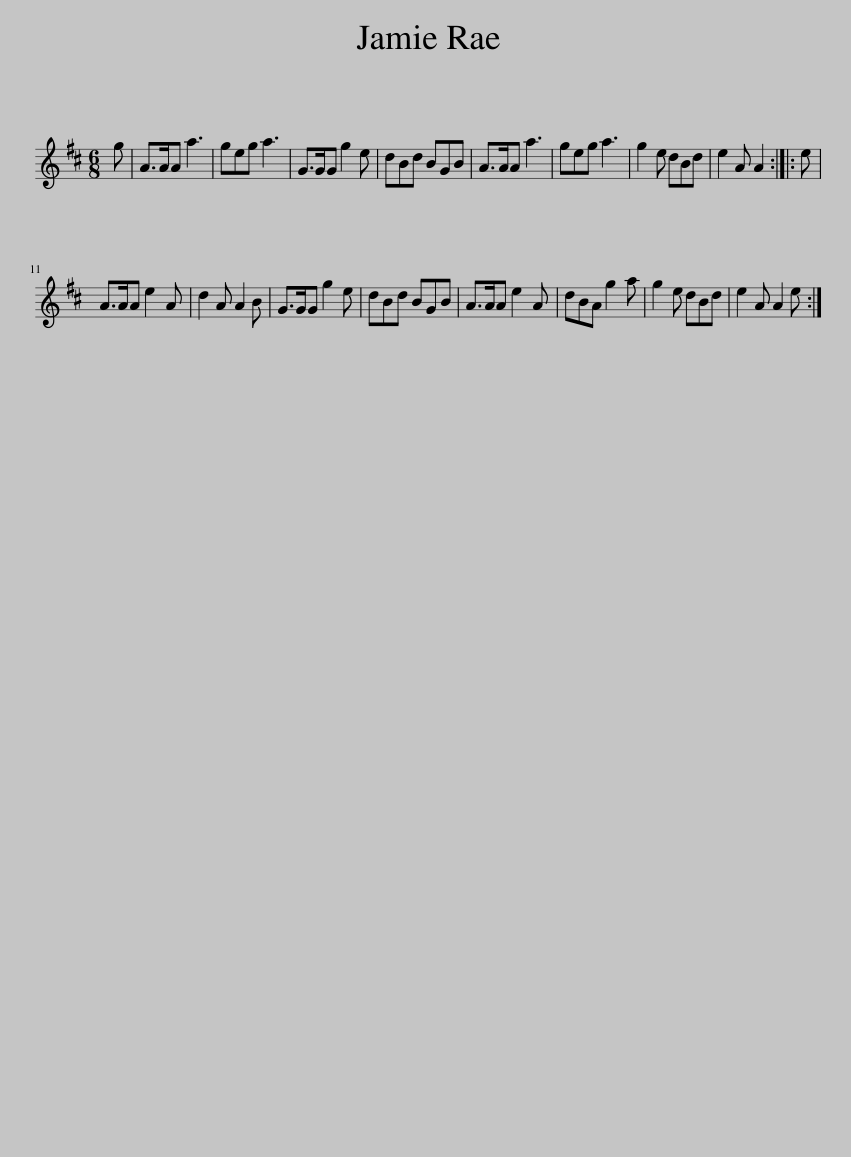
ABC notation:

X:1
L:1/8
M:6/8
I:linebreak $
K:D
V:1 treble
V:1
 g | A>AA a3 | geg a3 | G>GG g2 e | dBd BGB | %5
 A>AA a3 | geg a3 | g2 e dBd | e2 A A2 :: e |$ %10
 A>AA e2 A | d2 A A2 B | G>GG g2 e | dBd BGB | A>AA e2 A | %15
 dBA g2 a | g2 e dBd | e2 A A2 e :| %18
